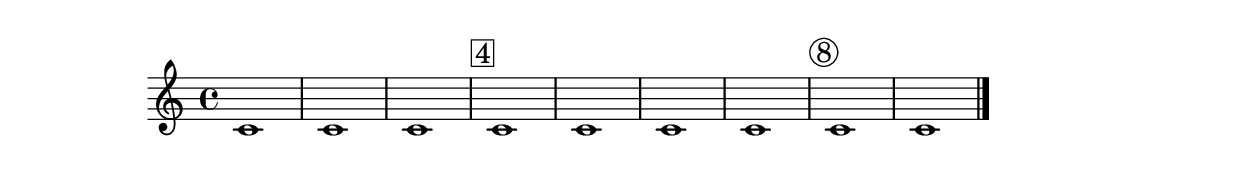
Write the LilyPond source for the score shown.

%% DO NOT EDIT this file manually; it is automatically
%% generated from LSR http://lsr.dsi.unimi.it
%% Make any changes in LSR itself, or in Documentation/snippets/new/ ,
%% and then run scripts/auxiliar/makelsr.py
%%
%% This file is in the public domain.
\version "2.14.2"

\header {
  lsrtags = "tweaks-and-overrides, rhythms"

%% Translation of GIT committish: b482c3e5b56c3841a88d957e0ca12964bd3e64fa
  texidoces = "

Los números de compás también se pueden imprimir dentro de rectángulos o de circunferencias.

"
  doctitlees = "Imprimir números de compás dentro de rectángulos o circunferencias"



%% Translation of GIT committish: 0a868be38a775ecb1ef935b079000cebbc64de40
  texidocde = "
Taktnummern können auch in Boxen oder Kreisen gesetzt werden.

"
  doctitlede = "Setzen von Taktnummern in Kästen oder Kreisen"



%% Translation of GIT committish: 3b125956b08d27ef39cd48bfa3a2f1e1bb2ae8b4
  texidocfr = "
Les numéros de mesure peuvent être encadrés ou entourés d'un cercle.

"
  doctitlefr = "Inscrire le numéro de mesure dans un cadre ou un cercle"

  texidoc = "
Bar numbers can also be printed inside boxes or circles.

"
  doctitle = "Printing bar numbers inside boxes or circles"
} % begin verbatim


\relative c' {
  % Prevent bar numbers at the end of a line and permit them elsewhere
  \override Score.BarNumber #'break-visibility = #end-of-line-invisible
  \set Score.barNumberVisibility = #(every-nth-bar-number-visible 4)

  % Increase the size of the bar number by 2
  \override Score.BarNumber #'font-size = #2

  % Draw a box round the following bar number(s)
  \override Score.BarNumber #'stencil
    = #(make-stencil-boxer 0.1 0.25 ly:text-interface::print)
  \repeat unfold 5 { c1 }

  % Draw a circle round the following bar number(s)
  \override Score.BarNumber #'stencil
    = #(make-stencil-circler 0.1 0.25 ly:text-interface::print)
  \repeat unfold 4 { c1 } \bar "|."
}

